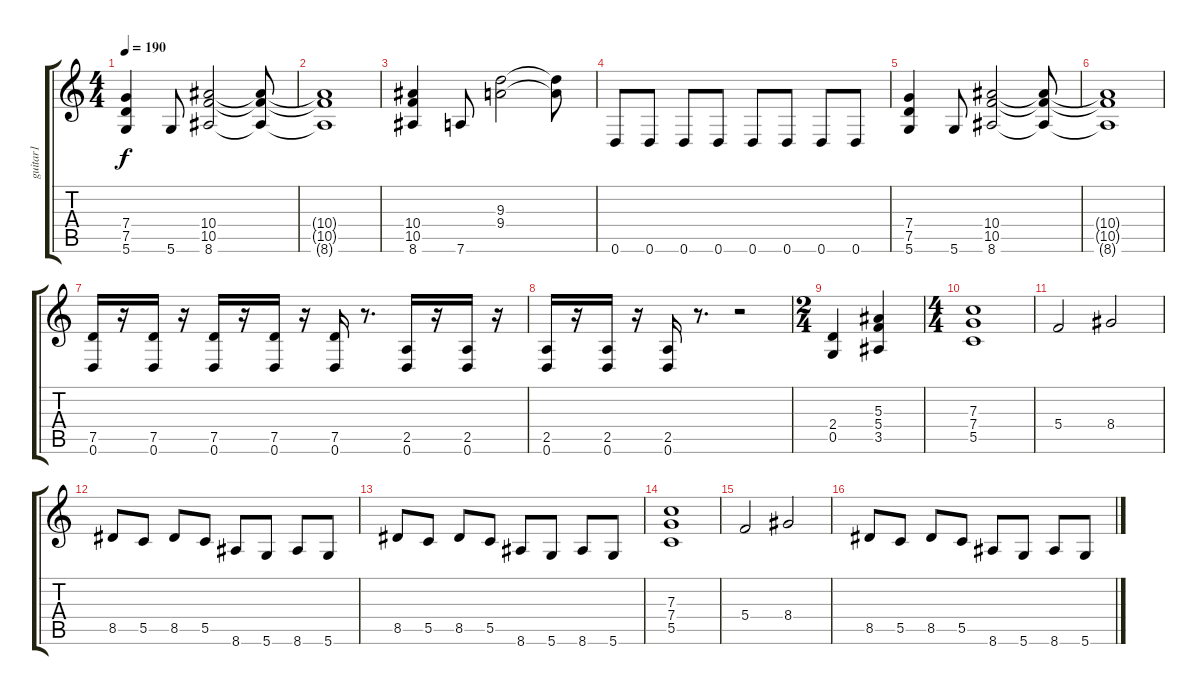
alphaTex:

\track ("guitar1" "guitar1") {instrument distortionguitar}
\staff {score tabs}
\tuning (D4 A3 F3 C3 G2 D2) {hide}
\ts (4 4)
\tempo 190
\clef g2
\ks c
(7.4 7.5 5.6).4{dy f instrument distortionguitar} 5.6.8 (10.4 10.5 8.6).2 (10.4{t} 10.5{t} 8.6{t}).8 |
(10.4{t} 10.5{t} 8.6{t}).1 |
(10.4 10.5 8.6).4 7.6.8 (9.3 9.4).2 (9.3{t} 9.4{t}).8 |
0.6.8 0.6.8 0.6.8 0.6.8 0.6.8 0.6.8 0.6.8 0.6.8 |
(7.4 7.5 5.6).4 5.6.8 (10.4 10.5 8.6).2 (10.4{t} 10.5{t} 8.6{t}).8 |
(10.4{t} 10.5{t} 8.6{t}).1 |
(7.5 0.6).16 r.16 (7.5 0.6).16 r.16 (7.5 0.6).16 r.16 (7.5 0.6).16 r.16 (7.5 0.6).16 r.8{d} (2.5 0.6).16 r.16 (2.5 0.6).16 r.16 |
(2.5 0.6).16 r.16 (2.5 0.6).16 r.16 (2.5 0.6).16 r.8{d} r.2 |
\ts (2 4)
(2.4 0.5).4 (5.3 5.4 3.5).4 |
\ts (4 4)
(7.3 7.4 5.5).1 |
5.4.2 8.4.2 |
8.5.8 5.5.8 8.5.8 5.5.8 8.6.8 5.6.8 8.6.8 5.6.8 |
8.5.8 5.5.8 8.5.8 5.5.8 8.6.8 5.6.8 8.6.8 5.6.8 |
(7.3 7.4 5.5).1 |
5.4.2 8.4.2 |
8.5.8 5.5.8 8.5.8 5.5.8 8.6.8 5.6.8 8.6.8 5.6.8
